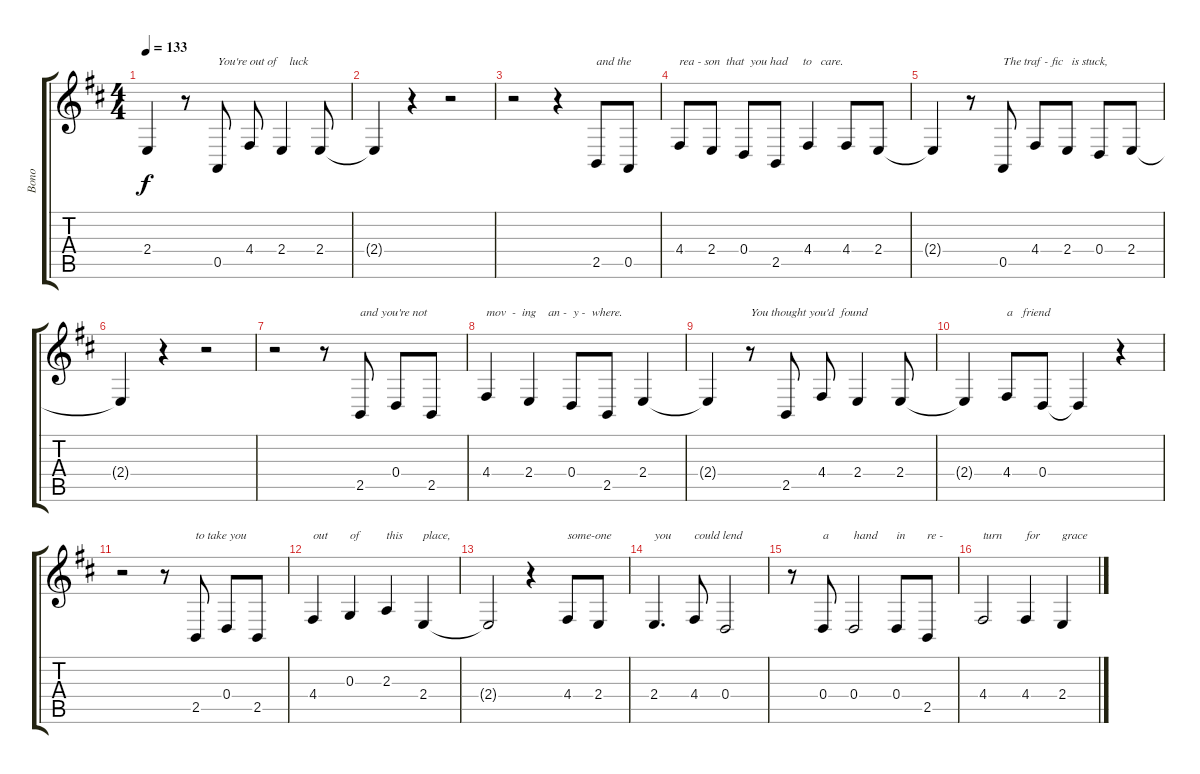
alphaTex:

\track ("Bono" "Bono") {instrument pad5bowed}
\staff {score tabs}
\tuning (E4 B3 G3 D3 A2 E2) {hide}
\ts (4 4)
\tempo 133
\clef g2
\ks d
2.4{t}.4{dy f} r.8 0.5.8{txt "You're out of    luck"} 4.4.8 2.4.4 2.4.8 |
2.4{t}.4 r.4 r.2 |
r.2 r.4 2.5.8{txt "and the"} 0.5.8 |
4.4.8{txt "rea - son  that  you had     to   care."} 2.4.8 0.4.8 2.5.8 4.4.4 4.4.8 2.4.8 |
2.4{t}.4 r.8 0.5.8{txt "The traf - fic   is stuck,"} 4.4.8 2.4.8 0.4.8 2.4.8 |
2.4{t}.4 r.4 r.2 |
r.2 r.8 2.5.8{txt "and you're not"} 0.4.8 2.5.8 |
4.4.4{txt "mov  -  ing    an -  y -  where."} 2.4.4 0.4.8 2.5.8 2.4.4 |
2.4{t}.4 r.8{txt "You thought you'd  found"} 2.5.8 4.4.8 2.4.4 2.4.8 |
2.4{t}.4 4.4.8{txt "a   friend"} 0.4.8 0.4{t}.4 r.4 |
r.2 r.8 2.5.8{txt "to take you"} 0.4.8 2.5.8 |
4.4.4{txt "out "} 0.3.4{txt "of"} 2.3.4{txt "this"} 2.4.4{txt "place,"} |
2.4{t}.2 r.4 4.4.8{txt "some-one "} 2.4.8 |
2.4.4{d txt "you"} 4.4.8{txt "could lend"} 0.4.2 |
r.8 0.4.8{txt "a"} 0.4.2{txt "hand"} 0.4.8{txt "in"} 2.5.8{txt "re - "} |
4.4.2{txt "turn"} 4.4.4{txt "for"} 2.4.4{txt "grace"}
